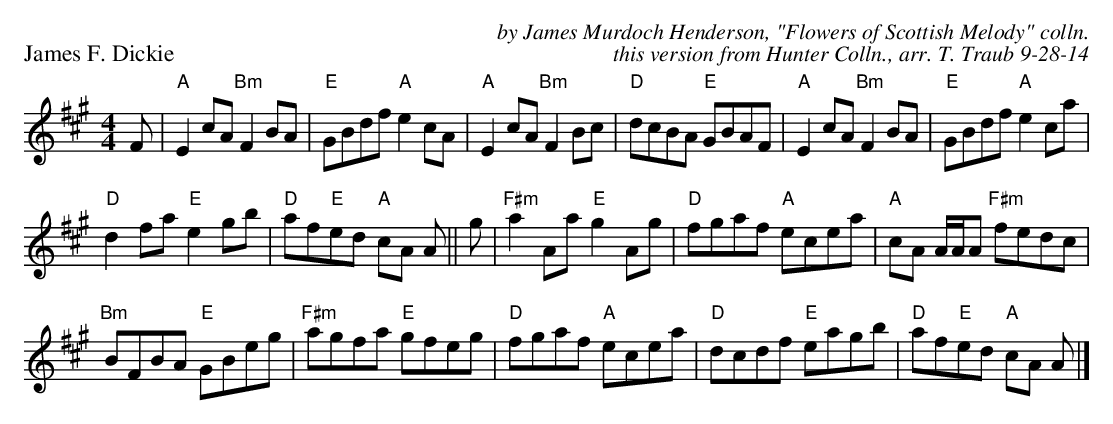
X:1
P: James F. Dickie
C: by James Murdoch Henderson, "Flowers of Scottish Melody" colln.
C: this version from Hunter Colln., arr. T. Traub 9-28-14
M: 4/4
L: 1/8
K: A
F|"A"E2 cA "Bm"F2 BA|"E"GBdf "A"e2 cA|"A"E2 cA "Bm"F2 Bc|"D"dcBA "E"GBAF|"A"E2 cA "Bm"F2 BA|"E"GBdf "A"e2 ca|
"D"d2 fa "E"e2 gb|"D"af"E"ed "A"cA A ||g |"F#m"a2 Aa "E"g2 Ag|"D"fgaf "A"ecea|"A"cA A/A/A "F#m"fedc|
"Bm"BFBA "E"GBeg|"F#m"agfa "E"gfeg|"D"fgaf "A"ecea|"D"dcdf "E"eagb|"D"af"E"ed "A"cA A |]
